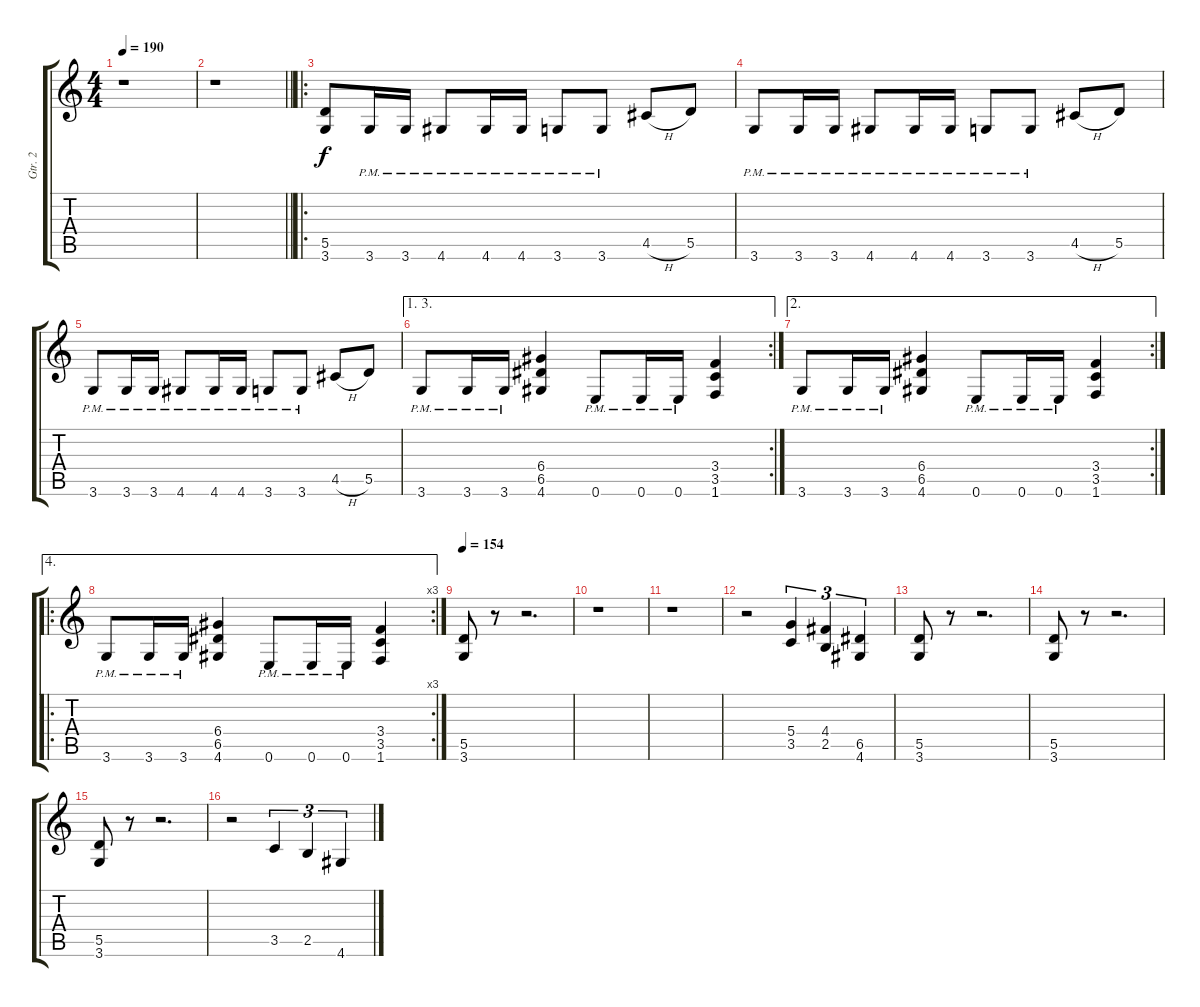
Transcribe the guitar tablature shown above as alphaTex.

\track ("Gtr. 2" "Gtr. 2") {instrument overdrivenguitar}
\staff {score tabs}
\tuning (E4 B3 G3 D3 A2 E2) {hide}
\ts (4 4)
\tempo 190
\clef g2
\ks c
r.1{dy f instrument overdrivenguitar} |
\barLineRight lightlight
r.1 |
\ro
(5.5 3.6).8 3.6{pm}.16 3.6{pm}.16 4.6{pm}.8 4.6{pm}.16 4.6{pm}.16 3.6{pm}.8 3.6{pm}.8 4.5{h}.8 5.5.8 |
3.6{pm}.8 3.6{pm}.16 3.6{pm}.16 4.6{pm}.8 4.6{pm}.16 4.6{pm}.16 3.6{pm}.8 3.6{pm}.8 4.5{h}.8 5.5.8 |
3.6{pm}.8 3.6{pm}.16 3.6{pm}.16 4.6{pm}.8 4.6{pm}.16 4.6{pm}.16 3.6{pm}.8 3.6{pm}.8 4.5{h}.8 5.5.8 |
\ae (1 3)
\rc 2
3.6{pm}.8 3.6{pm}.16 3.6{pm}.16 (6.4 6.5 4.6).4 0.6{pm}.8 0.6{pm}.16 0.6{pm}.16 (3.4 3.5 1.6).4 |
\ae 2
\rc 2
3.6{pm}.8 3.6{pm}.16 3.6{pm}.16 (6.4 6.5 4.6).4 0.6{pm}.8 0.6{pm}.16 0.6{pm}.16 (3.4 3.5 1.6).4 |
\ae 4
\ro
\rc 3
3.6{pm}.8 3.6{pm}.16 3.6{pm}.16 (6.4 6.5 4.6).4 0.6{pm}.8 0.6{pm}.16 0.6{pm}.16 (3.4 3.5 1.6).4 |
\tempo 154
(5.5 3.6).8 r.8 r.2{d} |
r.1 |
r.1 |
r.2 (5.4 3.5).4{tu (3 2)} (4.4 2.5).4{tu (3 2)} (6.5 4.6).4{tu (3 2)} |
(5.5 3.6).8 r.8 r.2{d} |
(5.5 3.6).8 r.8 r.2{d} |
(5.5 3.6).8 r.8 r.2{d} |
r.2 3.5.4{tu (3 2)} 2.5.4{tu (3 2)} 4.6.4{tu (3 2)}
